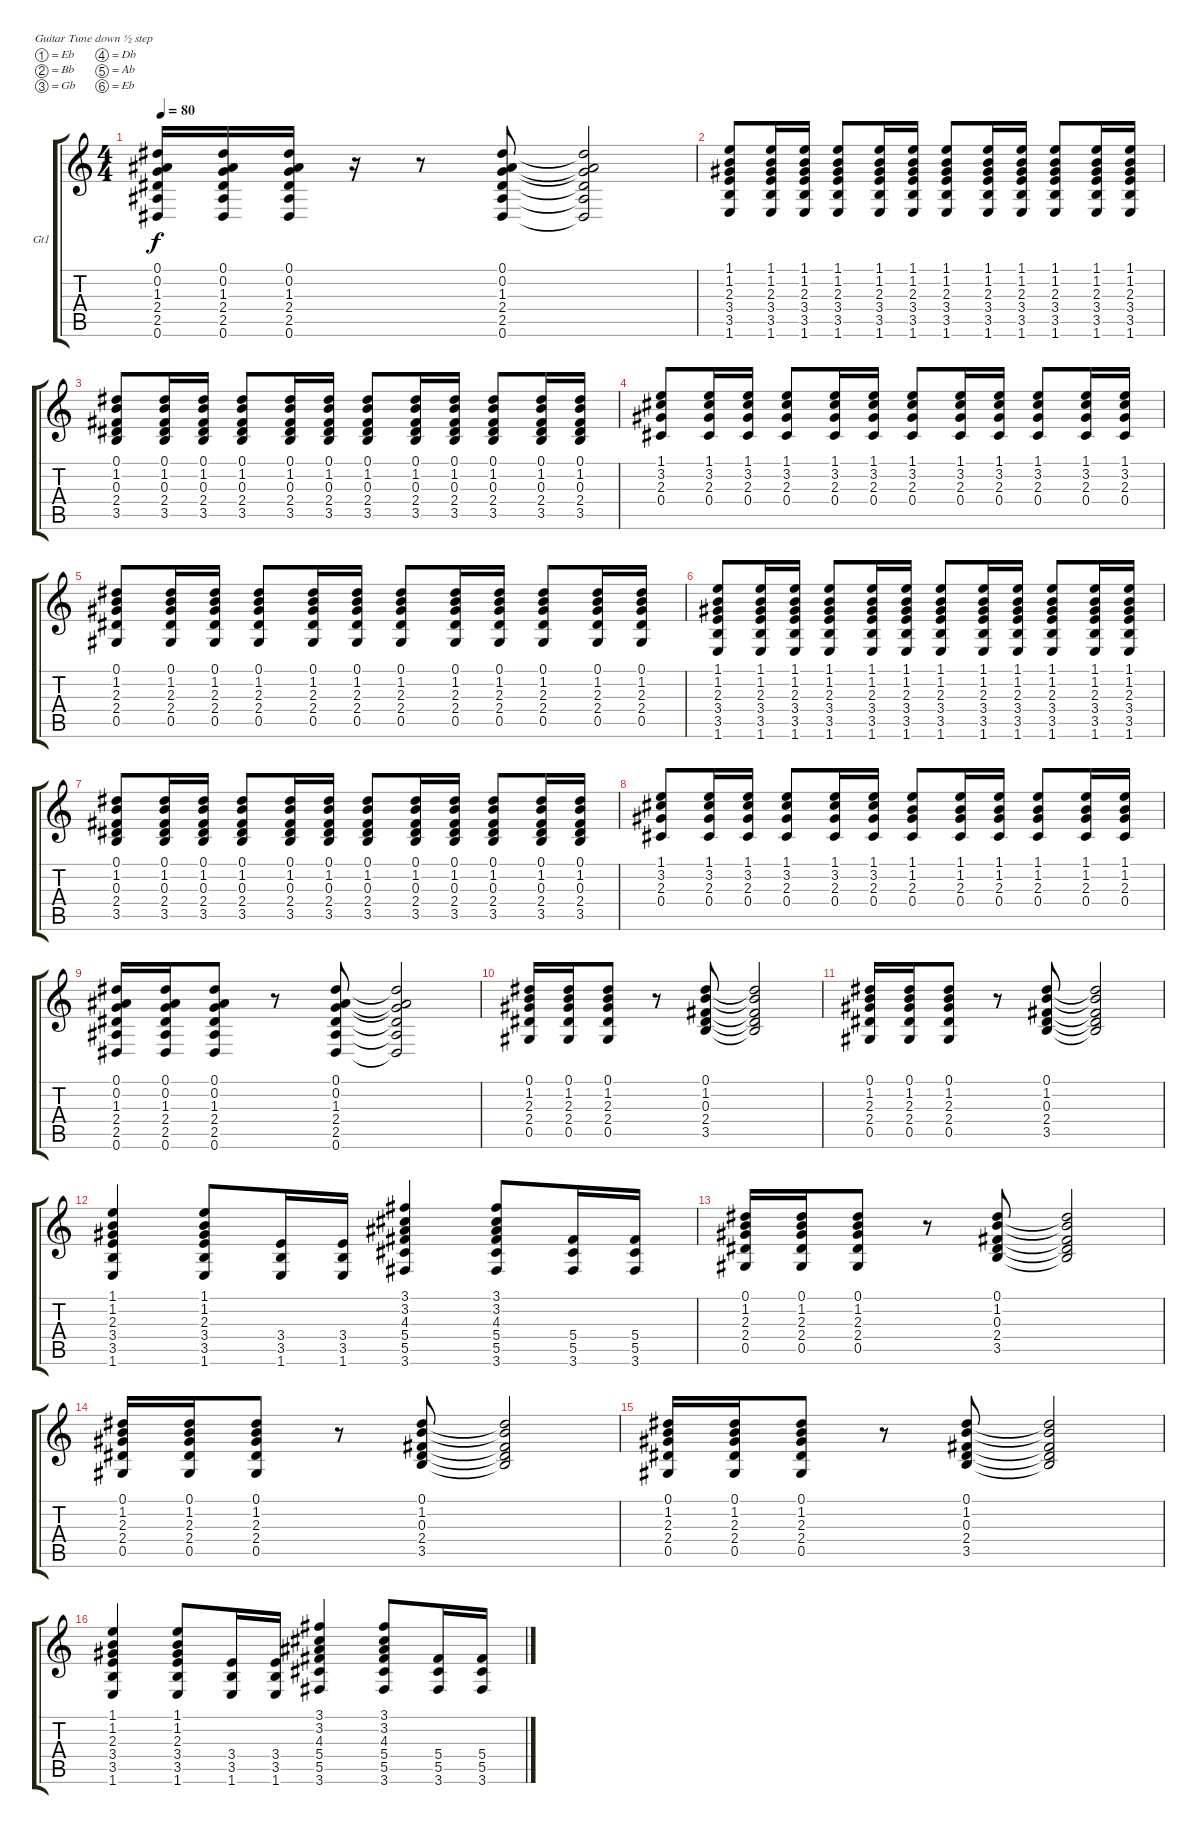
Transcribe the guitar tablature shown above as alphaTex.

\defaultSystemsLayout 4
\bracketExtendMode groupsimilarinstruments
\firstSystemTrackNameOrientation horizontal
\otherSystemsTrackNameOrientation horizontal
\track ("Terentyev" "Gt1") {instrument acousticguitarsteel}
\staff {score tabs}
\tuning (Eb4 Bb3 Gb3 Db3 Ab2 Eb2)
\ts (4 4)
\tempo 80
\clef g2
\scale
0.333333
\ks c
(2.5 2.4 1.3 0.2 0.1 0.6).16{dy f} (2.5 2.4 1.3 0.2 0.1 0.6).16 (2.5 2.4 1.3 0.2 0.1 0.6).16 r.16 r.8 (2.5 2.4 1.3 0.2 0.1 0.6).8 (0.6{t} 2.5{t} 2.4{t} 1.3{t} 0.2{t} 0.1{t}).2 |
\scale
0.333333 (1.1 1.2 2.3 3.4 3.5 1.6).8 (1.1 3.4 2.3 1.2 1.6 3.5).16 (1.1 3.4 2.3 1.2 1.6 3.5).16 (1.1 1.2 2.3 3.4 3.5 1.6).8 (1.1 3.4 2.3 1.2 1.6 3.5).16 (1.1 3.4 2.3 1.2 1.6 3.5).16 (1.1 1.2 2.3 3.4 3.5 1.6).8 (1.1 3.4 2.3 1.2 1.6 3.5).16 (1.1 3.4 2.3 1.2 1.6 3.5).16 (1.1 1.2 2.3 3.4 3.5 1.6).8 (1.1 3.4 2.3 1.2 1.6 3.5).16 (1.1 3.4 2.3 1.2 1.6 3.5).16 |
\scale
0.333333 (0.1 1.2 0.3 2.4 3.5).8 (0.1 2.4 0.3 1.2 3.5).16 (0.1 2.4 0.3 1.2 3.5).16 (0.1 1.2 0.3 2.4 3.5).8 (0.1 2.4 0.3 1.2 3.5).16 (0.1 2.4 0.3 1.2 3.5).16 (0.1 1.2 0.3 2.4 3.5).8 (0.1 2.4 0.3 1.2 3.5).16 (0.1 2.4 0.3 1.2 3.5).16 (0.1 1.2 0.3 2.4 3.5).8 (0.1 2.4 0.3 1.2 3.5).16 (0.1 2.4 0.3 1.2 3.5).16 |
\scale
0.333333 (1.1 3.2 2.3 0.4).8 (1.1 0.4 2.3 3.2).16 (1.1 0.4 2.3 3.2).16 (1.1 3.2 2.3 0.4).8 (1.1 0.4 2.3 3.2).16 (1.1 0.4 2.3 3.2).16 (1.1 3.2 2.3 0.4).8 (1.1 0.4 2.3 3.2).16 (1.1 0.4 2.3 3.2).16 (1.1 3.2 2.3 0.4).8 (1.1 0.4 2.3 3.2).16 (1.1 0.4 2.3 3.2).16 |
\scale
0.333333 (0.1 1.2 2.3 2.4 0.5).8 (0.1 2.4 2.3 1.2 0.5).16 (0.1 2.4 2.3 1.2 0.5).16 (0.1 1.2 2.3 2.4 0.5).8 (0.1 2.4 2.3 1.2 0.5).16 (0.1 2.4 2.3 1.2 0.5).16 (0.1 1.2 2.3 2.4 0.5).8 (0.1 2.4 2.3 1.2 0.5).16 (0.1 2.4 2.3 1.2 0.5).16 (0.1 1.2 2.3 2.4 0.5).8 (0.1 2.4 2.3 1.2 0.5).16 (0.1 2.4 2.3 1.2 0.5).16 |
\scale
0.333333 (1.1 1.2 2.3 3.4 3.5 1.6).8 (1.1 3.4 2.3 1.2 1.6 3.5).16 (1.1 3.4 2.3 1.2 1.6 3.5).16 (1.1 1.2 2.3 3.4 3.5 1.6).8 (1.1 3.4 2.3 1.2 1.6 3.5).16 (1.1 3.4 2.3 1.2 1.6 3.5).16 (1.1 1.2 2.3 3.4 3.5 1.6).8 (1.1 3.4 2.3 1.2 1.6 3.5).16 (1.1 3.4 2.3 1.2 1.6 3.5).16 (1.1 1.2 2.3 3.4 3.5 1.6).8 (1.1 3.4 2.3 1.2 1.6 3.5).16 (1.1 3.4 2.3 1.2 1.6 3.5).16 |
\scale
0.333333 (0.1 1.2 0.3 2.4 3.5).8 (0.1 2.4 0.3 1.2 3.5).16 (0.1 2.4 0.3 1.2 3.5).16 (0.1 1.2 0.3 2.4 3.5).8 (0.1 2.4 0.3 1.2 3.5).16 (0.1 2.4 0.3 1.2 3.5).16 (0.1 1.2 0.3 2.4 3.5).8 (0.1 2.4 0.3 1.2 3.5).16 (0.1 2.4 0.3 1.2 3.5).16 (0.1 1.2 0.3 2.4 3.5).8 (0.1 2.4 0.3 1.2 3.5).16 (0.1 2.4 0.3 1.2 3.5).16 |
\scale
0.333333 (1.1 3.2 2.3 0.4).8 (1.1 0.4 2.3 3.2).16 (1.1 0.4 2.3 3.2).16 (1.1 3.2 2.3 0.4).8 (1.1 0.4 2.3 3.2).16 (1.1 0.4 2.3 3.2).16 (1.1 1.2 2.3 0.4).8 (1.1 0.4 2.3 1.2).16 (1.1 0.4 2.3 1.2).16 (1.1 1.2 2.3 0.4).8 (1.1 0.4 2.3 1.2).16 (1.1 0.4 2.3 1.2).16 |
\scale
0.333333 (2.5 2.4 1.3 0.2 0.1 0.6).16 (2.5 2.4 1.3 0.2 0.1 0.6).16 (2.5 2.4 1.3 0.2 0.1 0.6).8 r.8 (2.5 2.4 1.3 0.2 0.1 0.6).8 (0.6{t} 2.5{t} 2.4{t} 1.3{t} 0.2{t} 0.1{t}).2 |
\scale
0.333333 (0.5 2.4 2.3 1.2 0.1).16 (0.5 2.4 2.3 1.2 0.1).16 (0.5 2.4 2.3 1.2 0.1).8 r.8 (3.5 2.4 0.3 1.2 0.1).8 (3.5{t} 2.4{t} 0.3{t} 1.2{t} 0.1{t}).2 |
\scale
0.333333 (0.5 2.4 2.3 1.2 0.1).16 (0.5 2.4 2.3 1.2 0.1).16 (0.5 2.4 2.3 1.2 0.1).8 r.8 (3.5 2.4 0.3 1.2 0.1).8 (3.5{t} 2.4{t} 0.3{t} 1.2{t} 0.1{t}).2 |
\scale
0.333333 (1.6 3.5 3.4 2.3 1.2 1.1).4 (1.6 3.5 3.4 2.3 1.2 1.1).8 (1.6 3.5 3.4).16 (3.4 3.5 1.6).16 (3.6 5.5 5.4 4.3 3.2 3.1).4 (3.6 5.5 5.4 4.3 3.2 3.1).8 (3.6 5.5 5.4).16 (5.4 5.5 3.6).16 |
\scale
0.333333 (0.5 2.4 2.3 1.2 0.1).16 (0.5 2.4 2.3 1.2 0.1).16 (0.5 2.4 2.3 1.2 0.1).8 r.8 (3.5 2.4 0.3 1.2 0.1).8 (3.5{t} 2.4{t} 0.3{t} 1.2{t} 0.1{t}).2 |
\scale
0.333333 (0.5 2.4 2.3 1.2 0.1).16 (0.5 2.4 2.3 1.2 0.1).16 (0.5 2.4 2.3 1.2 0.1).8 r.8 (3.5 2.4 0.3 1.2 0.1).8 (3.5{t} 2.4{t} 0.3{t} 1.2{t} 0.1{t}).2 |
\scale
0.333333 (0.5 2.4 2.3 1.2 0.1).16 (0.5 2.4 2.3 1.2 0.1).16 (0.5 2.4 2.3 1.2 0.1).8 r.8 (3.5 2.4 0.3 1.2 0.1).8 (3.5{t} 2.4{t} 0.3{t} 1.2{t} 0.1{t}).2 |
\scale
0.333333 (1.6 3.5 3.4 2.3 1.2 1.1).4 (1.6 3.5 3.4 2.3 1.2 1.1).8 (1.6 3.5 3.4).16 (3.4 3.5 1.6).16 (3.6 5.5 5.4 4.3 3.2 3.1).4 (3.6 5.5 5.4 4.3 3.2 3.1).8 (3.6 5.5 5.4).16 (5.4 5.5 3.6).16
